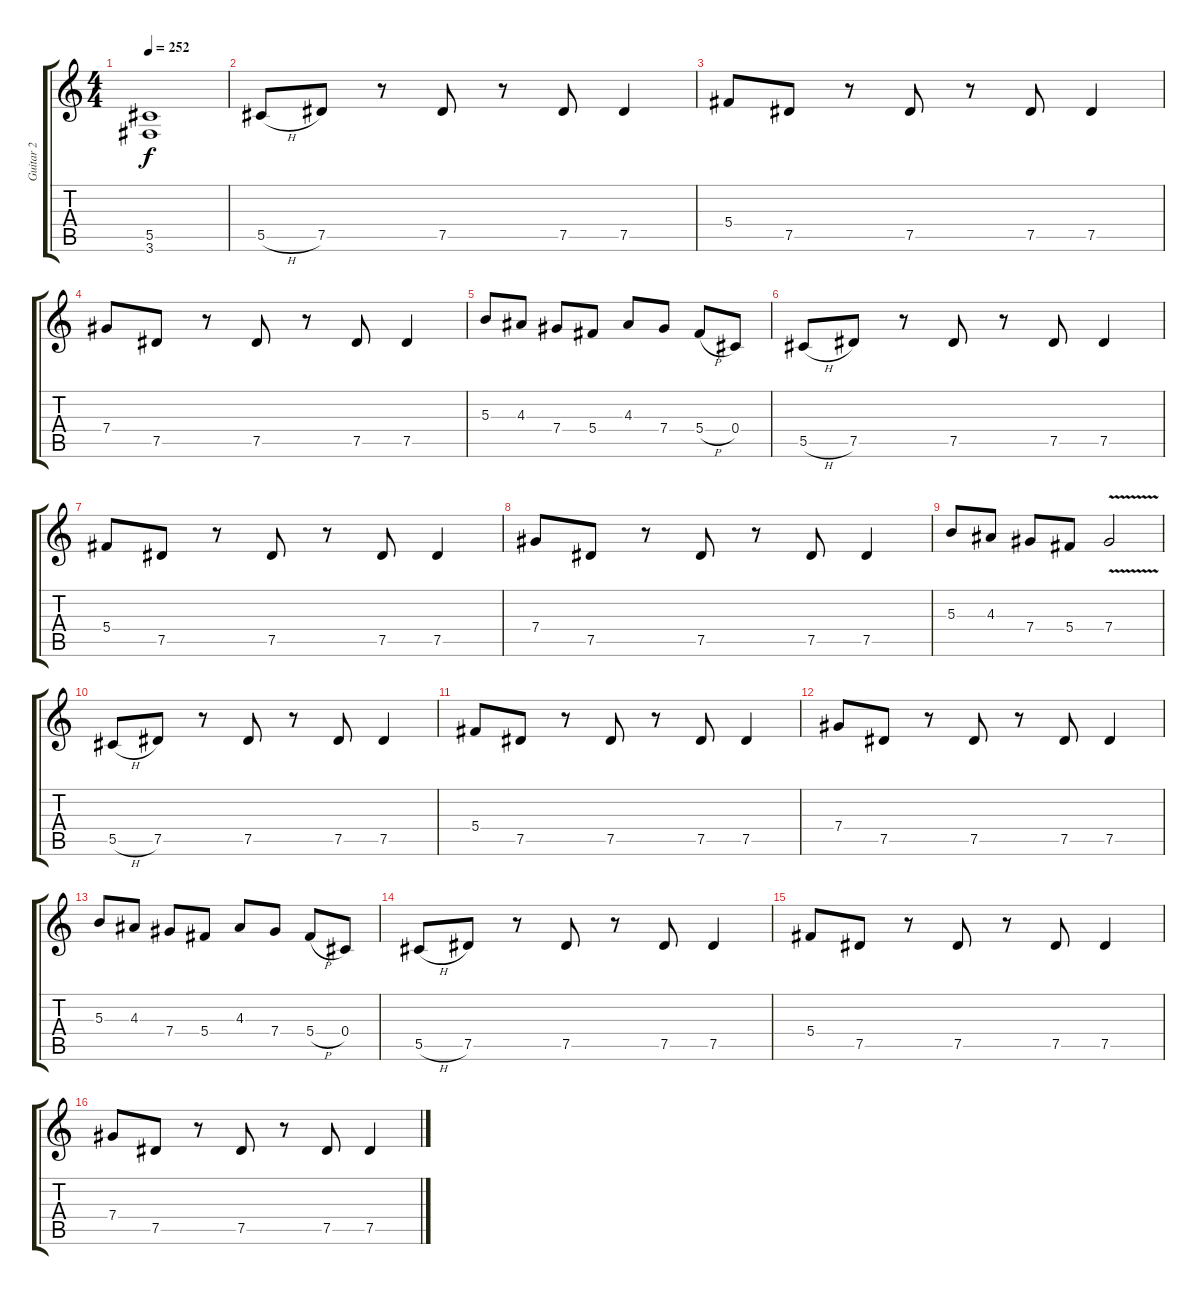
\track ("Guitar 2" "Guitar 2") {instrument distortionguitar}
\staff {score tabs}
\tuning (Eb4 Bb3 Gb3 Db3 Ab2 Eb2) {hide}
\ts (4 4)
\tempo 252
\clef g2
\ks c
(5.5 3.6).1{dy f} |
5.5{h}.8 7.5.8 r.8 7.5.8 r.8 7.5.8 7.5.4 |
5.4.8 7.5.8 r.8 7.5.8 r.8 7.5.8 7.5.4 |
7.4.8 7.5.8 r.8 7.5.8 r.8 7.5.8 7.5.4 |
5.3.8 4.3.8 7.4.8 5.4.8 4.3.8 7.4.8 5.4{h}.8 0.4.8 |
5.5{h}.8 7.5.8 r.8 7.5.8 r.8 7.5.8 7.5.4 |
5.4.8 7.5.8 r.8 7.5.8 r.8 7.5.8 7.5.4 |
7.4.8 7.5.8 r.8 7.5.8 r.8 7.5.8 7.5.4 |
5.3.8 4.3.8 7.4.8 5.4.8 7.4{v}.2 |
5.5{h}.8 7.5.8 r.8 7.5.8 r.8 7.5.8 7.5.4 |
5.4.8 7.5.8 r.8 7.5.8 r.8 7.5.8 7.5.4 |
7.4.8 7.5.8 r.8 7.5.8 r.8 7.5.8 7.5.4 |
5.3.8 4.3.8 7.4.8 5.4.8 4.3.8 7.4.8 5.4{h}.8 0.4.8 |
5.5{h}.8 7.5.8 r.8 7.5.8 r.8 7.5.8 7.5.4 |
5.4.8 7.5.8 r.8 7.5.8 r.8 7.5.8 7.5.4 |
7.4.8 7.5.8 r.8 7.5.8 r.8 7.5.8 7.5.4
